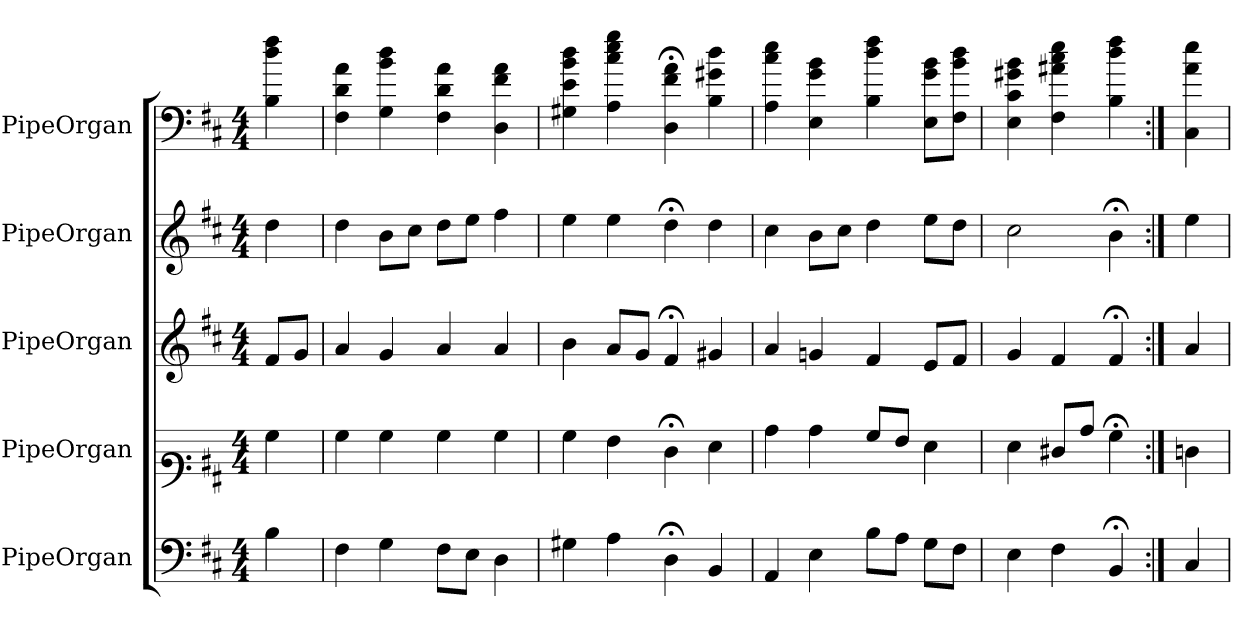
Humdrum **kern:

**kern	**kern	**kern	**kern	**kern
*part5	*part4	*part3	*part2	*part1
*staff5	*staff4	*staff3	*staff2	*staff1
*I"PipeOrgan	*I"PipeOrgan	*I"PipeOrgan	*I"PipeOrgan	*I"PipeOrgan
*clefF4	*clefF2	*clefG2	*clefG2	*
*k[f#c#]	*k[f#c#]	*k[f#c#]	*k[f#c#]	*k[f#c#]
*b:	*b:	*b:	*b:	*b:
*M4/4	*M4/4	*M4/4	*M4/4	*M4/4
*MM60	*MM60	*MM60	*MM60	*MM60
=	=	=	=	=
4B	4d	8f#/L	4dd	4B 4dd 4ff#
.	.	8g/J	.	.
=1	=1	=1	=1	=1
4F#	4d	4a	4dd	4F# 4d 4a
4G	4d	4g	8b\L	4G 4b 4dd
.	.	.	8cc#\J	.
8F#\L	4d	4a	8dd\L	4F# 4d 4a
8E\J	.	.	8ee\J	.
4D	4d	4a	4ff#	4D 4f# 4a
=2	=2	=2	=2	=2
4G#X	4d	4b	4ee	4G#X 4e 4b 4dd
4A	4c#	8a/L	4ee	4A 4cc# 4ee 4gg
.	.	8g/J	.	.
4D;<	4A;<	4f#;<	4dd;<	4D;< 4f#;< 4a;<
4BB	4B	4g#X	4dd	4B 4g#X 4dd
=3	=3	=3	=3	=3
4AA	4e	4a	4cc#	4A 4cc# 4ee
4E	4e	4gn	8b\L	4E 4g 4b
.	.	.	8cc#\J	.
8B\L	8d/L	4f#	4dd	4B 4dd 4ff#
8A\J	8c#/J	.	.	.
8G\L	4B	8e/L	8ee\L	8E 8g 8bL
8F#\J	.	8f#/J	8dd\J	8F# 8b 8ddJ
=4	=4	=4	=4	=4
4E	4B	4g	2cc#	4E 4c# 4g#X 4b
4F#	8A#X/L	4f#	.	4F# 4a#X 4cc# 4ee
.	8e/J	.	.	.
4BB;<	4d;<	4f#;<	4b;<	4B 4dd 4ff#
=:|!	=:|!	=:|!	=:|!	=:|!
4C#	4An	4a	4ee	4C# 4a 4ee
=	=	=	=	=
*-	*-	*-	*-	*-
